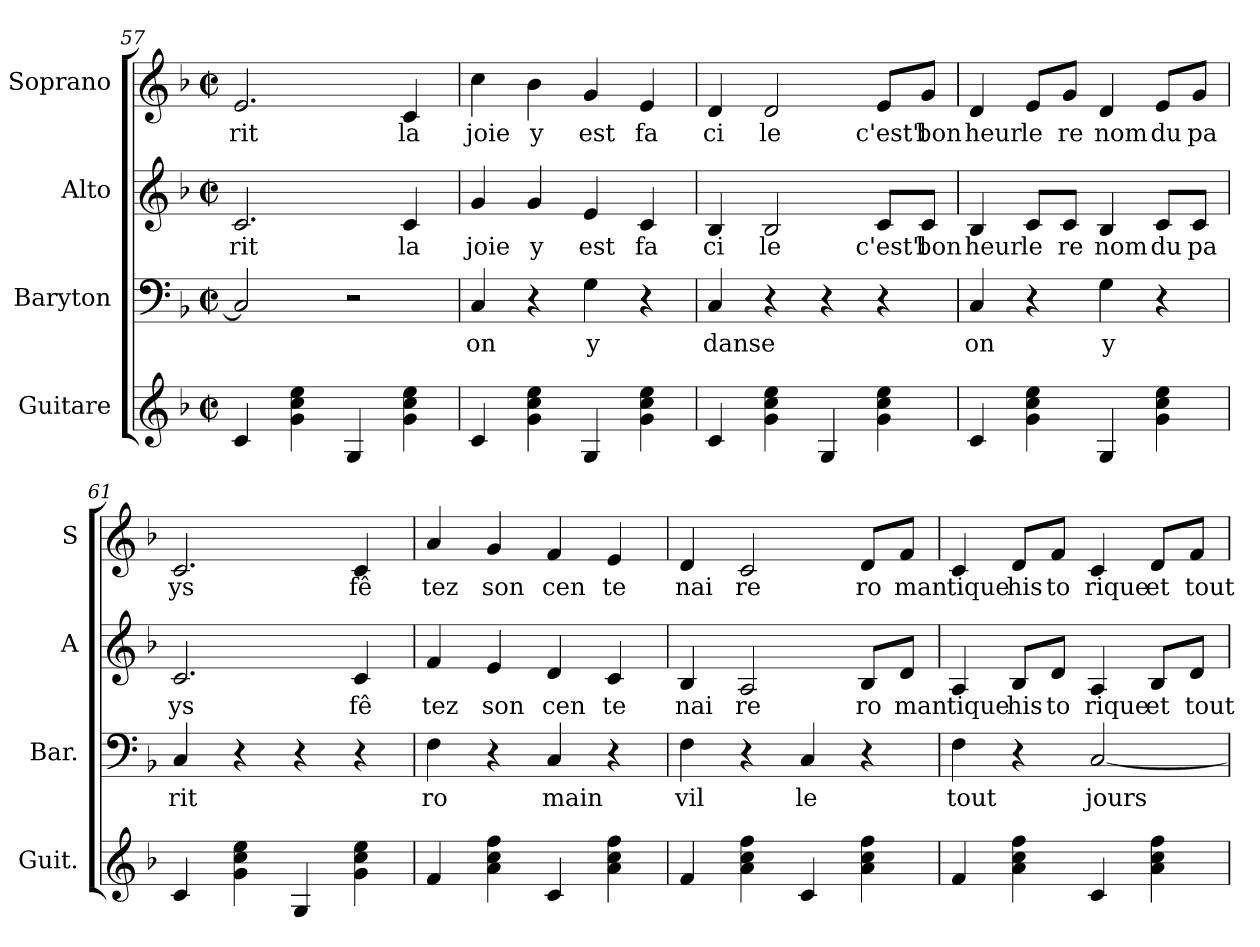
**kern	**kern	**text	**kern	**text	**kern	**text
*part4	*part3	*part3	*part2	*part2	*part1	*part1
*staff4	*staff3	*staff3	*staff2	*staff2	*staff1	*staff1
*I"Guitare	*I"Baryton	*	*I"Alto	*	*I"Soprano	*
*I'Guit.	*I'Bar.	*	*I'A	*	*I'S	*
*clefG2	*clefF4	*	*clefG2	*	*clefG2	*
*ITrd7c12	*	*	*	*	*	*
*k[b-]	*k[b-]	*	*k[b-]	*	*k[b-]	*
*F:	*F:	*	*F:	*	*F:	*
*M2/2	*M2/2	*	*M2/2	*	*M2/2	*
*met(c|)	*met(c|)	*	*met(c|)	*	*met(c|)	*
=57	=57	=57	=57	=57	=57	=57
!	!	!	!	!LO:LY:b	!	!
!	!	!	!	!	!	!LO:LY:b
4C/	2C/]	.	2.c/	rit	2.e/	rit
4G\ 4c\ 4e\	.	.	.	.	.	.
4GG/	2r	.	.	.	.	.
!	!	!	!	!LO:LY:b	!	!
!	!	!	!	!	!	!LO:LY:b
4G\ 4c\ 4e\	.	.	4c/	la	4c/	la
=58	=58	=58	=58	=58	=58	=58
!	!	!LO:LY:b	!	!	!	!
!	!	!	!	!LO:LY:b	!	!
!	!	!	!	!	!	!LO:LY:b
4C/	4C/	on	4g/	joie	4cc\	joie
!	!	!	!	!LO:LY:b	!	!
!	!	!	!	!	!	!LO:LY:b
4G\ 4c\ 4e\	4r	.	4g/	y	4b-\	y
!	!	!LO:LY:b	!	!	!	!
!	!	!	!	!LO:LY:b	!	!
!	!	!	!	!	!	!LO:LY:b
4GG/	4G\	y	4e/	est	4g/	est
!	!	!	!	!LO:LY:b	!	!
!	!	!	!	!	!	!LO:LY:b
4G\ 4c\ 4e\	4r	.	4c/	fa	4e/	fa
=59	=59	=59	=59	=59	=59	=59
!	!	!LO:LY:b	!	!	!	!
!	!	!	!	!LO:LY:b	!	!
!	!	!	!	!	!	!LO:LY:b
4C/	4C/	danse	4B-/	ci	4d/	ci
!	!	!	!	!LO:LY:b	!	!
!	!	!	!	!	!	!LO:LY:b
4G\ 4c\ 4e\	4r	.	2B-/	le	2d/	le
4GG/	4r	.	.	.	.	.
!	!	!	!	!LO:LY:b	!	!
!	!	!	!	!	!	!LO:LY:b
4G\ 4c\ 4e\	4r	.	8c/L	c'est'l	8e/L	c'est'l
!	!	!	!	!LO:LY:b	!	!
!	!	!	!	!	!	!LO:LY:b
.	.	.	8c/J	bon	8g/J	bon
!!LO:PB:g=z
=60	=60	=60	=60	=60	=60	=60
!	!	!LO:LY:b	!	!	!	!
!	!	!	!	!LO:LY:b	!	!
!	!	!	!	!	!	!LO:LY:b
4C/	4C/	on	4B-/	heur	4d/	heur
!	!	!	!	!LO:LY:b	!	!
!	!	!	!	!	!	!LO:LY:b
4G\ 4c\ 4e\	4r	.	8c/L	le	8e/L	le
!	!	!	!	!LO:LY:b	!	!
!	!	!	!	!	!	!LO:LY:b
.	.	.	8c/J	re	8g/J	re
!	!	!LO:LY:b	!	!	!	!
!	!	!	!	!LO:LY:b	!	!
!	!	!	!	!	!	!LO:LY:b
4GG/	4G\	y	4B-/	nom	4d/	nom
!	!	!	!	!LO:LY:b	!	!
!	!	!	!	!	!	!LO:LY:b
4G\ 4c\ 4e\	4r	.	8c/L	du	8e/L	du
!	!	!	!	!LO:LY:b	!	!
!	!	!	!	!	!	!LO:LY:b
.	.	.	8c/J	pa	8g/J	pa
=61	=61	=61	=61	=61	=61	=61
!	!	!LO:LY:b	!	!	!	!
!	!	!	!	!LO:LY:b	!	!
!	!	!	!	!	!	!LO:LY:b
4C/	4C/	rit	2.c/	ys	2.c/	ys
4G\ 4c\ 4e\	4r	.	.	.	.	.
4GG/	4r	.	.	.	.	.
!	!	!	!	!LO:LY:b	!	!
!	!	!	!	!	!	!LO:LY:b
4G\ 4c\ 4e\	4r	.	4c/	fê	4c/	fê
=62	=62	=62	=62	=62	=62	=62
!	!	!LO:LY:b	!	!	!	!
!	!	!	!	!LO:LY:b	!	!
!	!	!	!	!	!	!LO:LY:b
4F/	4F\	ro	4f/	tez	4a/	tez
!	!	!	!	!LO:LY:b	!	!
!	!	!	!	!	!	!LO:LY:b
4A\ 4c\ 4f\	4r	.	4e/	son	4g/	son
!	!	!LO:LY:b	!	!	!	!
!	!	!	!	!LO:LY:b	!	!
!	!	!	!	!	!	!LO:LY:b
4C/	4C/	main	4d/	cen	4f/	cen
!	!	!	!	!LO:LY:b	!	!
!	!	!	!	!	!	!LO:LY:b
4A\ 4c\ 4f\	4r	.	4c/	te	4e/	te
=63	=63	=63	=63	=63	=63	=63
!	!	!LO:LY:b	!	!	!	!
!	!	!	!	!LO:LY:b	!	!
!	!	!	!	!	!	!LO:LY:b
4F/	4F\	vil	4B-/	nai	4d/	nai
!	!	!	!	!LO:LY:b	!	!
!	!	!	!	!	!	!LO:LY:b
4A\ 4c\ 4f\	4r	.	2A/	re	2c/	re
!	!	!LO:LY:b	!	!	!	!
4C/	4C/	le	.	.	.	.
!	!	!	!	!LO:LY:b	!	!
!	!	!	!	!	!	!LO:LY:b
4A\ 4c\ 4f\	4r	.	8B-/L	ro	8d/L	ro
!	!	!	!	!LO:LY:b	!	!
!	!	!	!	!	!	!LO:LY:b
.	.	.	8d/J	man	8f/J	man
!!LO:LB:g=z
=64	=64	=64	=64	=64	=64	=64
!	!	!LO:LY:b	!	!	!	!
!	!	!	!	!LO:LY:b	!	!
!	!	!	!	!	!	!LO:LY:b
4F/	4F\	tout	4A/	tique	4c/	tique
!	!	!	!	!LO:LY:b	!	!
!	!	!	!	!	!	!LO:LY:b
4A\ 4c\ 4f\	4r	.	8B-/L	his	8d/L	his
!	!	!	!	!LO:LY:b	!	!
!	!	!	!	!	!	!LO:LY:b
.	.	.	8d/J	to	8f/J	to
!	!	!LO:LY:b	!	!	!	!
!	!	!	!	!LO:LY:b	!	!
!	!	!	!	!	!	!LO:LY:b
4C/	[2C/	jours	4A/	rique	4c/	rique
!	!	!	!	!LO:LY:b	!	!
!	!	!	!	!	!	!LO:LY:b
4A\ 4c\ 4f\	.	.	8B-/L	et	8d/L	et
!	!	!	!	!LO:LY:b	!	!
!	!	!	!	!	!	!LO:LY:b
.	.	.	8d/J	tout	8f/J	tout
=	=	=	=	=	=	=
*-	*-	*-	*-	*-	*-	*-
